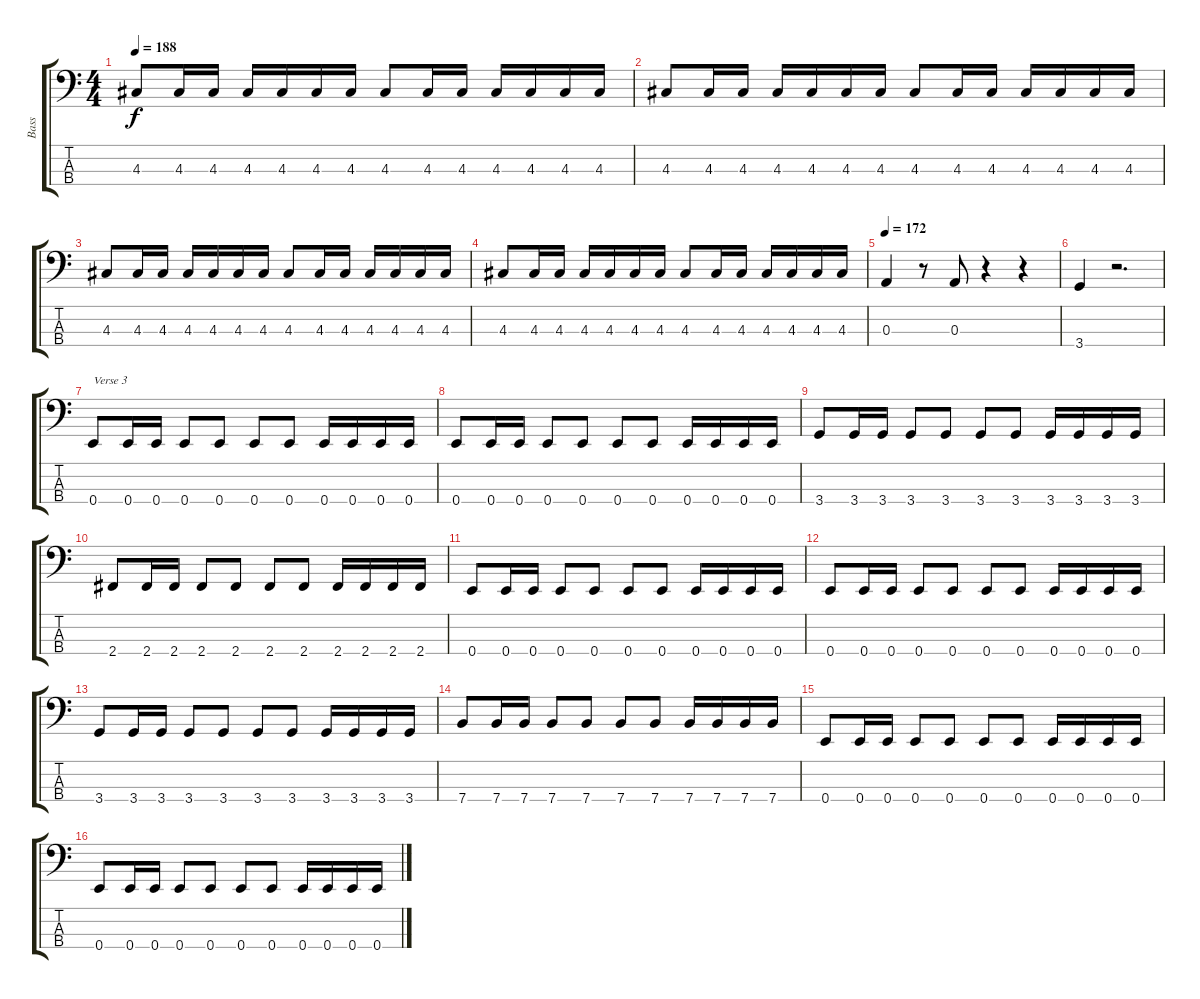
\track ("Bass" "Bass") {instrument electricbassfinger}
\staff {score tabs}
\tuning (G2 D2 A1 E1) {hide}
\ts (4 4)
\tempo 188
\clef f4
\ks c
4.3.8{dy f} 4.3.16 4.3.16 4.3.16 4.3.16 4.3.16 4.3.16 4.3.8 4.3.16 4.3.16 4.3.16 4.3.16 4.3.16 4.3.16 |
4.3.8 4.3.16 4.3.16 4.3.16 4.3.16 4.3.16 4.3.16 4.3.8 4.3.16 4.3.16 4.3.16 4.3.16 4.3.16 4.3.16 |
4.3.8 4.3.16 4.3.16 4.3.16 4.3.16 4.3.16 4.3.16 4.3.8 4.3.16 4.3.16 4.3.16 4.3.16 4.3.16 4.3.16 |
4.3.8 4.3.16 4.3.16 4.3.16 4.3.16 4.3.16 4.3.16 4.3.8 4.3.16 4.3.16 4.3.16 4.3.16 4.3.16 4.3.16 |
\tempo 172
0.3.4 r.8 0.3.8 r.4 r.4 |
3.4.4 r.2{d} |
0.4.8{txt "Verse 3"} 0.4.16 0.4.16 0.4.8 0.4.8 0.4.8 0.4.8 0.4.16 0.4.16 0.4.16 0.4.16 |
0.4.8 0.4.16 0.4.16 0.4.8 0.4.8 0.4.8 0.4.8 0.4.16 0.4.16 0.4.16 0.4.16 |
3.4.8 3.4.16 3.4.16 3.4.8 3.4.8 3.4.8 3.4.8 3.4.16 3.4.16 3.4.16 3.4.16 |
2.4.8 2.4.16 2.4.16 2.4.8 2.4.8 2.4.8 2.4.8 2.4.16 2.4.16 2.4.16 2.4.16 |
0.4.8 0.4.16 0.4.16 0.4.8 0.4.8 0.4.8 0.4.8 0.4.16 0.4.16 0.4.16 0.4.16 |
0.4.8 0.4.16 0.4.16 0.4.8 0.4.8 0.4.8 0.4.8 0.4.16 0.4.16 0.4.16 0.4.16 |
3.4.8 3.4.16 3.4.16 3.4.8 3.4.8 3.4.8 3.4.8 3.4.16 3.4.16 3.4.16 3.4.16 |
7.4.8 7.4.16 7.4.16 7.4.8 7.4.8 7.4.8 7.4.8 7.4.16 7.4.16 7.4.16 7.4.16 |
0.4.8 0.4.16 0.4.16 0.4.8 0.4.8 0.4.8 0.4.8 0.4.16 0.4.16 0.4.16 0.4.16 |
0.4.8 0.4.16 0.4.16 0.4.8 0.4.8 0.4.8 0.4.8 0.4.16 0.4.16 0.4.16 0.4.16
